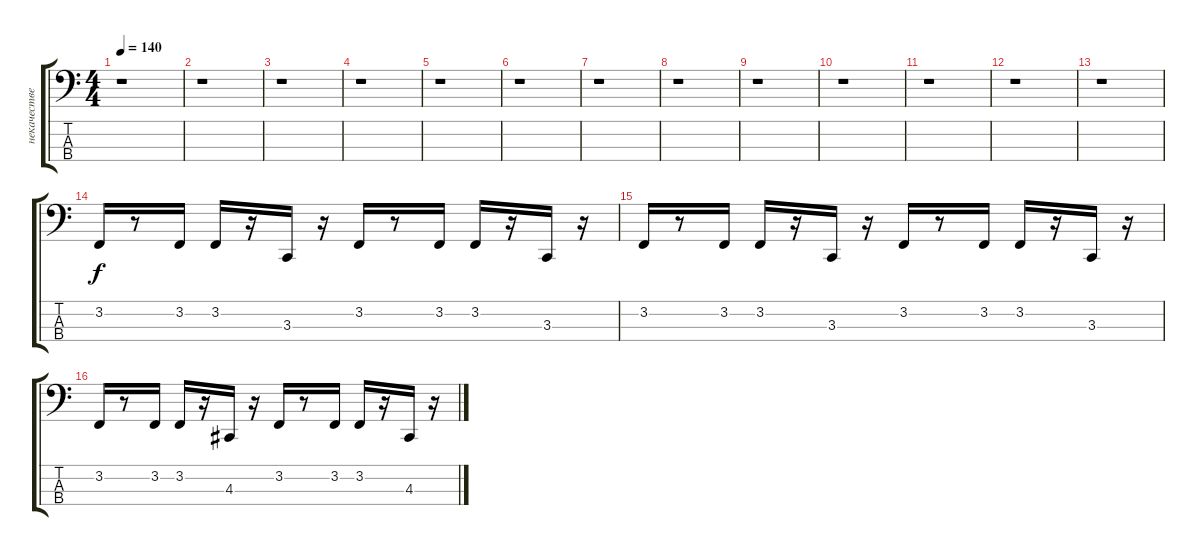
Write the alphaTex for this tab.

\track ("некачественный микс" "некачестве") {instrument fx1rain}
\staff {score tabs}
\tuning (G2 D2 A1 E1) {hide}
\ts (4 4)
\tempo 140
\clef f4
\ks c
r.1{dy f instrument fx1rain} |
r.1 |
r.1 |
r.1 |
r.1 |
r.1 |
r.1 |
r.1 |
r.1 |
r.1 |
r.1 |
r.1 |
r.1 |
3.2.16 r.8 3.2.16 3.2.16 r.16 3.3.16 r.16 3.2.16 r.8 3.2.16 3.2.16 r.16 3.3.16 r.16 |
3.2.16 r.8 3.2.16 3.2.16 r.16 3.3.16 r.16 3.2.16 r.8 3.2.16 3.2.16 r.16 3.3.16 r.16 |
3.2.16 r.8 3.2.16 3.2.16 r.16 4.3.16 r.16 3.2.16 r.8 3.2.16 3.2.16 r.16 4.3.16 r.16
